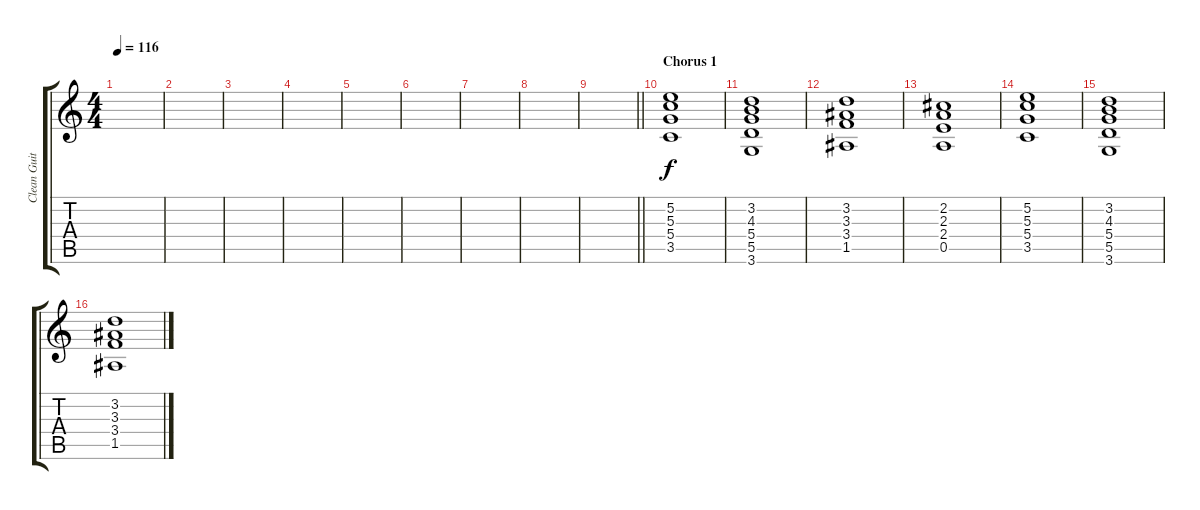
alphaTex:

\track ("Clean Guitar Chorus" "Clean Guit") {instrument electricguitarjazz}
\staff {score tabs}
\tuning (E4 B3 G3 D3 A2 E2) {hide}
\ts (4 4)
\tempo 116
\clef g2
\ks c
|
|
|
|
|
|
|
|
\barLineRight lightlight
|
\section ("" "Chorus 1")
(5.2 5.3 5.4 3.5).1 |
(3.2 4.3 5.4 5.5 3.6).1 |
(3.2 3.3 3.4 1.5).1 |
(2.2 2.3 2.4 0.5).1 |
(5.2 5.3 5.4 3.5).1 |
(3.2 4.3 5.4 5.5 3.6).1 |
(3.2 3.3 3.4 1.5).1
